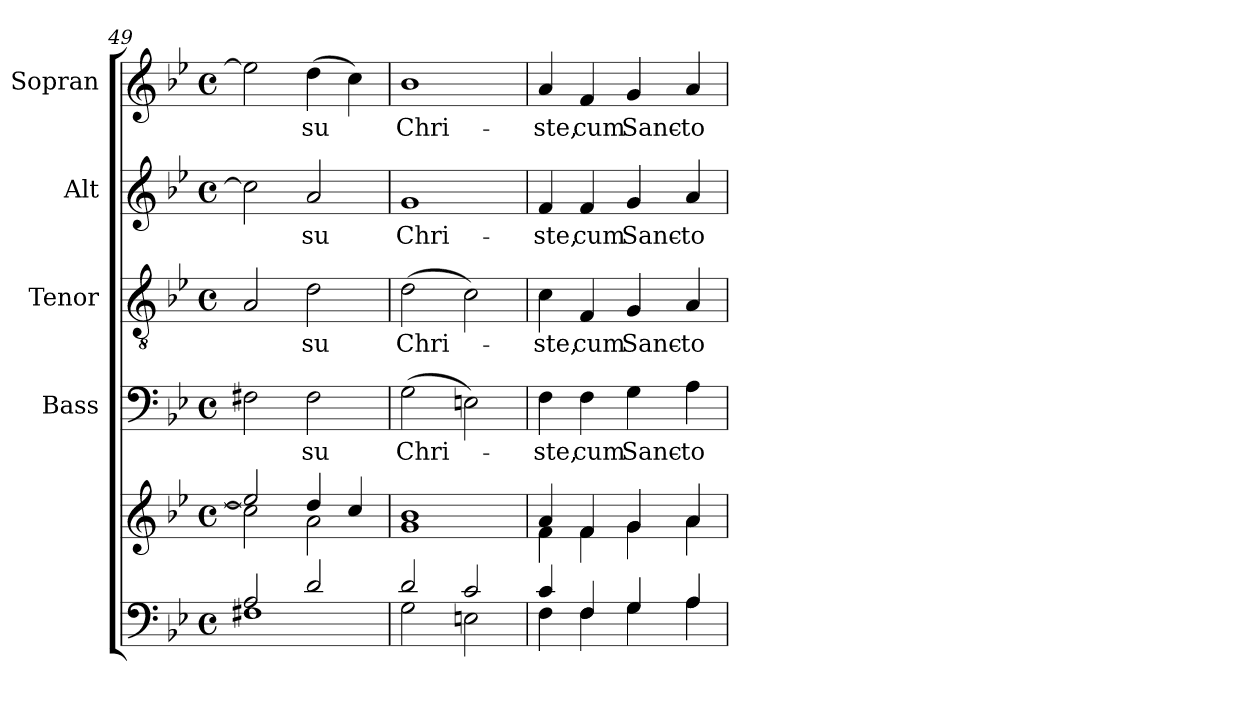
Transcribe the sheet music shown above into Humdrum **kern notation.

**kern	**kern	**kern	**text	**kern	**text	**kern	**text	**kern	**text
*part5	*part5	*part4	*part4	*part3	*part3	*part2	*part2	*part1	*part1
*staff6	*staff5	*staff4	*staff4	*staff3	*staff3	*staff2	*staff2	*staff1	*staff1
*	*	*I"Bass	*	*I"Tenor	*	*I"Alt	*	*I"Sopran	*
*	*	*I'B.	*	*I'T.	*	*I'A.	*	*I'S.	*
*clefF4	*clefG2	*clefF4	*	*clefGv2	*	*clefG2	*	*clefG2	*
*k[b-e-]	*k[b-e-]	*k[b-e-]	*	*k[b-e-]	*	*k[b-e-]	*	*k[b-e-]	*
*B-:	*B-:	*B-:	*	*B-:	*	*B-:	*	*B-:	*
*M4/4	*M4/4	*M4/4	*	*M4/4	*	*M4/4	*	*M4/4	*
*met(c)	*met(c)	*met(c)	*	*met(c)	*	*met(c)	*	*met(c)	*
=49	=49	=49	=49	=49	=49	=49	=49	=49	=49
*^	*^	*	*	*	*	*	*	*	*
2A/	1F#X	2ee-/]	2cc\]	2F#X\	.	2A/	.	2cc\]	.	2ee-\]	.
!	!	!	!	!	!LO:LY:b	!	!LO:LY:b	!	!LO:LY:b	!	!LO:LY:b
2d/	.	4dd/	2a\	2F#\	-su	2d\	-su	2a/	-su	(>4dd\	-su
.	.	4cc/	.	.	.	.	.	.	.	4cc\)	.
=50	=50	=50	=50	=50	=50	=50	=50	=50	=50	=50	=50
!	!	!	!	!	!LO:LY:b	!	!LO:LY:b	!	!LO:LY:b	!	!LO:LY:b
2d/	2G\	1b-	1g	(>2G\	Chri-	(>2d\	Chri-	1g	Chri-	1b-	Chri-
2c/	2En\	.	.	2En\)	.	2c\)	.	.	.	.	.
=51	=51	=51	=51	=51	=51	=51	=51	=51	=51	=51	=51
!	!	!	!	!	!LO:LY:b	!	!LO:LY:b	!	!LO:LY:b	!	!LO:LY:b
4c/	4F\	4a/	4f\	4F\	-ste,	4c\	-ste,	4f/	-ste,	4a/	-ste,
!	!	!	!	!	!LO:LY:b	!	!LO:LY:b	!	!LO:LY:b	!	!LO:LY:b
4F/	4F\	4f/	4f\	4F\	cum	4F/	cum	4f/	cum	4f/	cum
!	!	!	!	!	!LO:LY:b	!	!LO:LY:b	!	!LO:LY:b	!	!LO:LY:b
4G/	4G\	4g/	4g\	4G\	Sanc-	4G/	Sanc-	4g/	Sanc-	4g/	Sanc-
!	!	!	!	!	!LO:LY:b	!	!LO:LY:b	!	!LO:LY:b	!	!LO:LY:b
4A/	4A\	4a/	4a\	4A\	-to	4A/	-to	4a/	-to	4a/	-to
*v	*v	*	*	*	*	*	*	*	*	*	*
*	*v	*v	*	*	*	*	*	*	*	*
=	=	=	=	=	=	=	=	=	=
*-	*-	*-	*-	*-	*-	*-	*-	*-	*-
